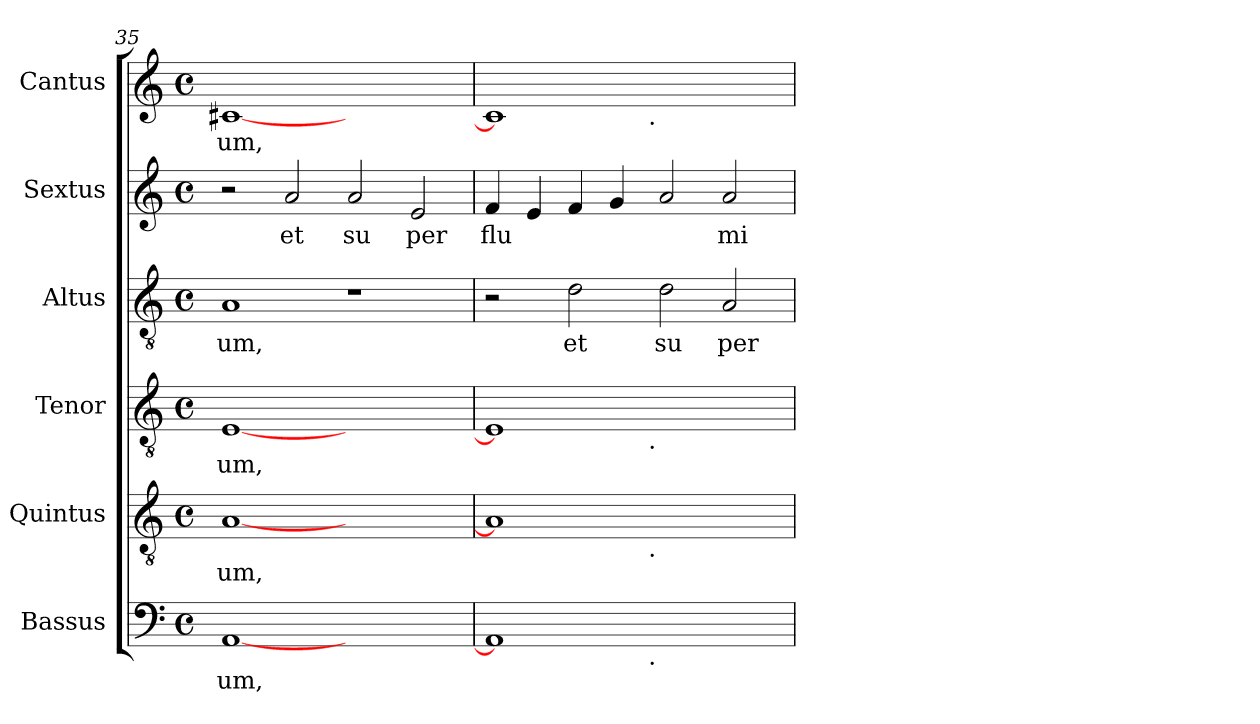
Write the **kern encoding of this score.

**kern	**text	**kern	**text	**kern	**text	**kern	**text	**kern	**text	**kern	**text
*part6	*part6	*part5	*part5	*part4	*part4	*part3	*part3	*part2	*part2	*part1	*part1
*staff6	*staff6	*staff5	*staff5	*staff4	*staff4	*staff3	*staff3	*staff2	*staff2	*staff1	*staff1
*I"Bassus	*	*I"Quintus	*	*I"Tenor	*	*I"Altus	*	*I"Sextus	*	*I"Cantus	*
*clefF4	*	*clefGv2	*	*clefGv2	*	*clefGv2	*	*clefG2	*	*clefG2	*
*M4/4	*	*M4/4	*	*M4/4	*	*M4/4	*	*M4/4	*	*M4/4	*
*met(c)	*	*met(c)	*	*met(c)	*	*met(c)	*	*met(c)	*	*met(c)	*
=35	=35	=35	=35	=35	=35	=35	=35	=35	=35	=35	=35
!	!LO:LY:b:cj	!	!LO:LY:b:cj	!	!LO:LY:b:cj	!	!LO:LY:b:cj	!	!	!	!LO:LY:b:cj
[1AA	um,	[1A	um,	[1E	-um,	1A	-um,	2r	.	[1c#X	-um,
!	!	!	!	!	!	!	!	!	!LO:LY:b:cj	!	!
.	.	.	.	.	.	.	.	2a/	et	.	.
!	!	!	!	!	!	!	!	!	!LO:LY:b:cj	!	!
1ryy	.	1ryy	.	1ryy	.	1r	.	2a/	su	1ryy	.
!	!	!	!	!	!	!	!	!	!LO:LY:b:cj	!	!
.	.	.	.	.	.	.	.	2e/	per	.	.
!!LO:PB:g=z
=36	=36	=36	=36	=36	=36	=36	=36	=36	=36	=36	=36
!	!	!	!	!	!	!	!	!	!LO:LY:b	!	!
*^	*	*^	*	*^	*	*	*	*	*	*^	*
1AA]	2ryy	.	1A]	2ryy	.	1E]	2ryy	.	2r	.	4f/	flu	1c#]	2ryy	.
.	.	.	.	.	.	.	.	.	.	.	4e/	.	.	.	.
!	!	!	!	!	!	!	!	!	!	!LO:LY:b:cj	!	!	!	!	!
.	4...ryy	.	.	4...ryy	.	.	4...ryy	.	2d\	et	4f/	.	.	4...ryy	.
.	.	.	.	.	.	.	.	.	.	.	4g/	.	.	.	.
!	!	!	!	!	!	!	!	!	!	!	!	!	!	!LO:TX:b:t=.	!
!	!	!	!	!	!	!	!LO:TX:b:t=.	!	!	!	!	!	!	!	!
!	!	!	!	!LO:TX:b:t=.	!	!	!	!	!	!	!	!	!	!	!
!	!LO:TX:b:t=.	!	!	!	!	!	!	!	!	!	!	!	!	!	!
.	1ryy	.	.	1ryy	.	.	1ryy	.	.	.	.	.	.	1ryy	.
!	!	!	!	!	!	!	!	!	!	!LO:LY:b:cj	!	!	!	!	!
1ryy	.	.	1ryy	.	.	1ryy	.	.	2d\	su	2a/	.	1ryy	.	.
!	!	!	!	!	!	!	!	!	!	!LO:LY:b:cj	!	!LO:LY:b:cj	!	!	!
.	.	.	.	.	.	.	.	.	2A/	per	2a/	mi	.	.	.
.	32ryy	.	.	32ryy	.	.	32ryy	.	.	.	.	.	.	32ryy	.
*v	*v	*	*	*	*	*v	*v	*	*	*	*	*	*v	*v	*
*	*	*v	*v	*	*	*	*	*	*	*	*	*
=	=	=	=	=	=	=	=	=	=	=	=
*-	*-	*-	*-	*-	*-	*-	*-	*-	*-	*-	*-
